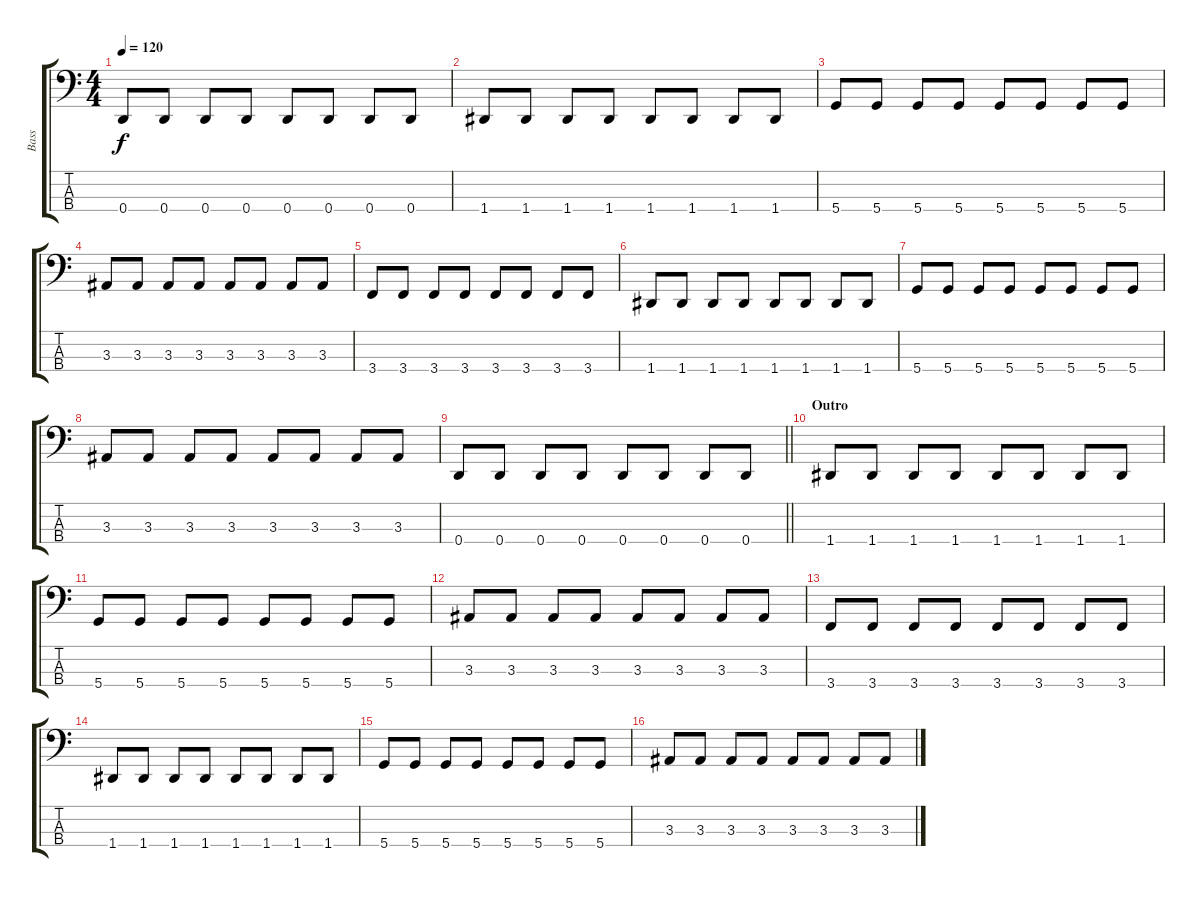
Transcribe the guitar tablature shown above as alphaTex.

\track ("Bass" "Bass") {instrument electricbassfinger}
\staff {score tabs}
\tuning (F2 C2 G1 D1) {hide}
\ts (4 4)
\tempo 120
\clef f4
\ks c
0.4.8{dy f} 0.4.8 0.4.8 0.4.8 0.4.8 0.4.8 0.4.8 0.4.8 |
1.4.8 1.4.8 1.4.8 1.4.8 1.4.8 1.4.8 1.4.8 1.4.8 |
5.4.8 5.4.8 5.4.8 5.4.8 5.4.8 5.4.8 5.4.8 5.4.8 |
3.3.8 3.3.8 3.3.8 3.3.8 3.3.8 3.3.8 3.3.8 3.3.8 |
3.4.8 3.4.8 3.4.8 3.4.8 3.4.8 3.4.8 3.4.8 3.4.8 |
1.4.8 1.4.8 1.4.8 1.4.8 1.4.8 1.4.8 1.4.8 1.4.8 |
5.4.8 5.4.8 5.4.8 5.4.8 5.4.8 5.4.8 5.4.8 5.4.8 |
3.3.8 3.3.8 3.3.8 3.3.8 3.3.8 3.3.8 3.3.8 3.3.8 |
\barLineRight lightlight
0.4.8 0.4.8 0.4.8 0.4.8 0.4.8 0.4.8 0.4.8 0.4.8 |
\section ("" "Outro")
1.4.8 1.4.8 1.4.8 1.4.8 1.4.8 1.4.8 1.4.8 1.4.8 |
5.4.8 5.4.8 5.4.8 5.4.8 5.4.8 5.4.8 5.4.8 5.4.8 |
3.3.8 3.3.8 3.3.8 3.3.8 3.3.8 3.3.8 3.3.8 3.3.8 |
3.4.8 3.4.8 3.4.8 3.4.8 3.4.8 3.4.8 3.4.8 3.4.8 |
1.4.8 1.4.8 1.4.8 1.4.8 1.4.8 1.4.8 1.4.8 1.4.8 |
5.4.8 5.4.8 5.4.8 5.4.8 5.4.8 5.4.8 5.4.8 5.4.8 |
3.3.8 3.3.8 3.3.8 3.3.8 3.3.8 3.3.8 3.3.8 3.3.8
